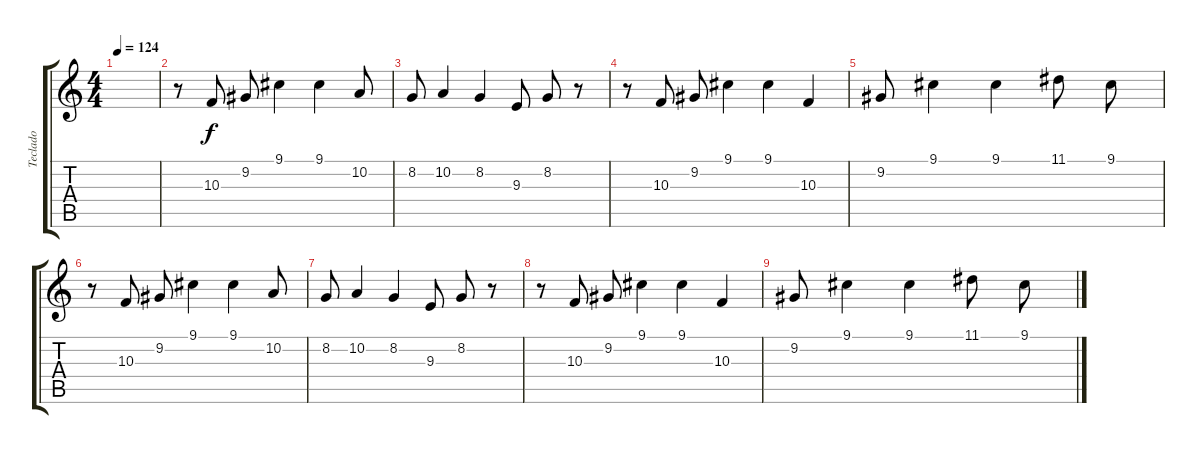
\track ("Teclado" "Teclado") {instrument lead2sawtooth}
\staff {score tabs}
\tuning (E4 B3 G3 D3 A2 E2) {hide}
\ts (4 4)
\tempo 124
\clef g2
\ks c
|
r.8 10.3.8 9.2.8 9.1.4 9.1.4 10.2.8 |
8.2.8 10.2.4 8.2.4 9.3.8 8.2.8 r.8 |
r.8 10.3.8 9.2.8 9.1.4 9.1.4 10.3.4 |
9.2.8 9.1.4 9.1.4 11.1.8 9.1.8 |
r.8 10.3.8 9.2.8 9.1.4 9.1.4 10.2.8 |
8.2.8 10.2.4 8.2.4 9.3.8 8.2.8 r.8 |
r.8 10.3.8 9.2.8 9.1.4 9.1.4 10.3.4 |
9.2.8 9.1.4 9.1.4 11.1.8 9.1.8
